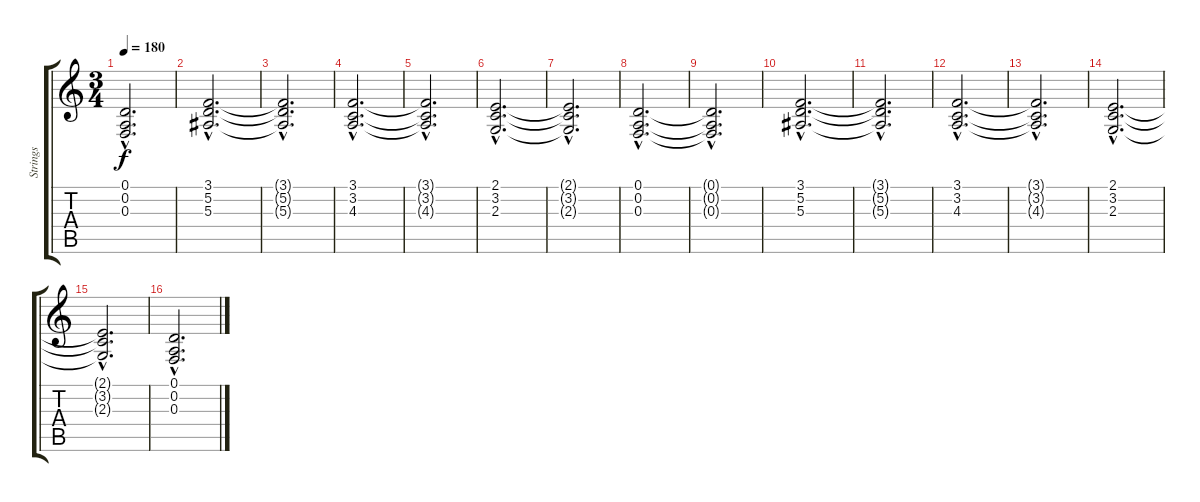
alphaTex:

\track ("Strings" "Strings") {instrument synthstrings1}
\staff {score tabs}
\tuning (D4 A3 F3 C3 G2 D2) {hide}
\ts (3 4)
\tempo 180
\clef g2
\ks c
(0.1{hac t} 0.2{hac t} 0.3{hac t}).2{d dy f} |
(3.1{hac} 5.2{hac} 5.3{hac}).2{d} |
(3.1{hac t} 5.2{hac t} 5.3{hac t}).2{d} |
(3.1{hac} 3.2{hac} 4.3{hac}).2{d} |
(3.1{hac t} 3.2{hac t} 4.3{hac t}).2{d} |
(2.1{hac} 3.2{hac} 2.3{hac}).2{d} |
(2.1{hac t} 3.2{hac t} 2.3{hac t}).2{d} |
(0.1{hac} 0.2{hac} 0.3{hac}).2{d} |
(0.1{hac t} 0.2{hac t} 0.3{hac t}).2{d} |
(3.1{hac} 5.2{hac} 5.3{hac}).2{d} |
(3.1{hac t} 5.2{hac t} 5.3{hac t}).2{d} |
(3.1{hac} 3.2{hac} 4.3{hac}).2{d} |
(3.1{hac t} 3.2{hac t} 4.3{hac t}).2{d} |
(2.1{hac} 3.2{hac} 2.3{hac}).2{d} |
(2.1{hac t} 3.2{hac t} 2.3{hac t}).2{d} |
(0.1{hac} 0.2{hac} 0.3{hac}).2{d}
